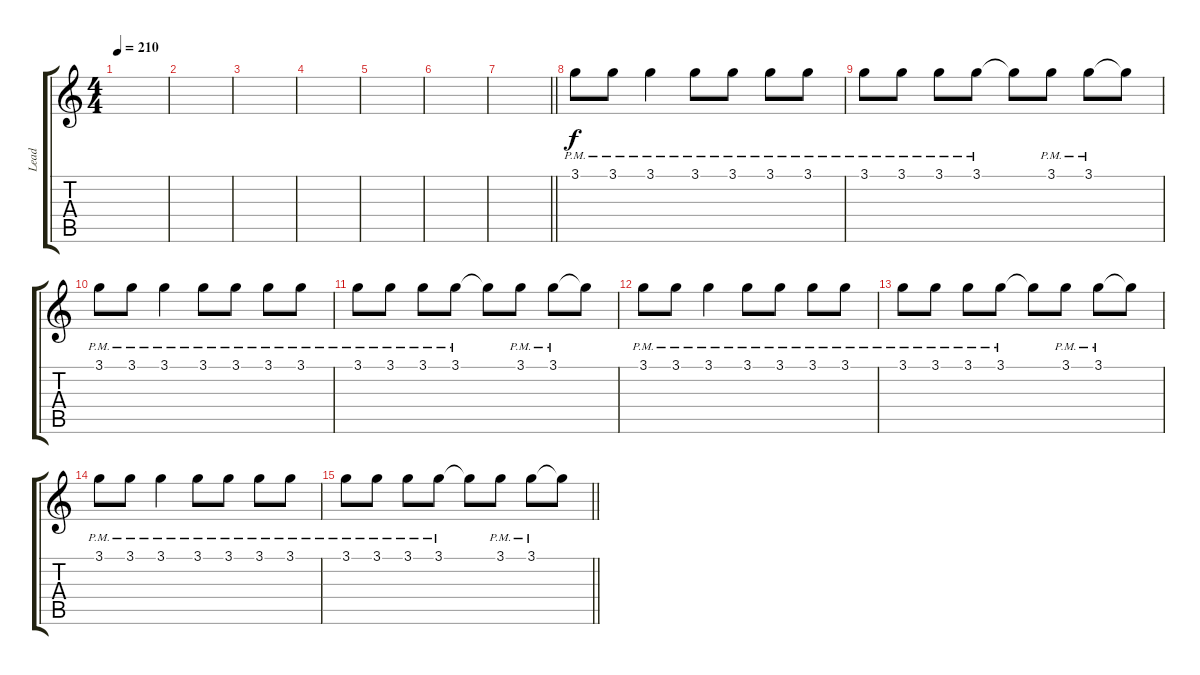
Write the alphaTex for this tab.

\track ("Lead" "Lead") {instrument overdrivenguitar}
\staff {score tabs}
\tuning (E4 B3 G3 D3 A2 E2) {hide}
\ts (4 4)
\tempo 210
\clef g2
\ks c
|
|
|
|
|
|
\barLineRight lightlight
|
3.1{pm}.8{dy f} 3.1{pm}.8 3.1{pm}.4 3.1{pm}.8 3.1{pm}.8 3.1{pm}.8 3.1{pm}.8 |
3.1{pm}.8 3.1{pm}.8 3.1{pm}.8 3.1{pm}.8 3.1{t}.8 3.1{pm}.8 3.1{pm}.8 3.1{t}.8 |
3.1{pm}.8 3.1{pm}.8 3.1{pm}.4 3.1{pm}.8 3.1{pm}.8 3.1{pm}.8 3.1{pm}.8 |
3.1{pm}.8 3.1{pm}.8 3.1{pm}.8 3.1{pm}.8 3.1{t}.8 3.1{pm}.8 3.1{pm}.8 3.1{t}.8 |
3.1{pm}.8 3.1{pm}.8 3.1{pm}.4 3.1{pm}.8 3.1{pm}.8 3.1{pm}.8 3.1{pm}.8 |
3.1{pm}.8 3.1{pm}.8 3.1{pm}.8 3.1{pm}.8 3.1{t}.8 3.1{pm}.8 3.1{pm}.8 3.1{t}.8 |
3.1{pm}.8 3.1{pm}.8 3.1{pm}.4 3.1{pm}.8 3.1{pm}.8 3.1{pm}.8 3.1{pm}.8 |
\barLineRight lightlight
3.1{pm}.8 3.1{pm}.8 3.1{pm}.8 3.1{pm}.8 3.1{t}.8 3.1{pm}.8 3.1{pm}.8 3.1{t}.8
